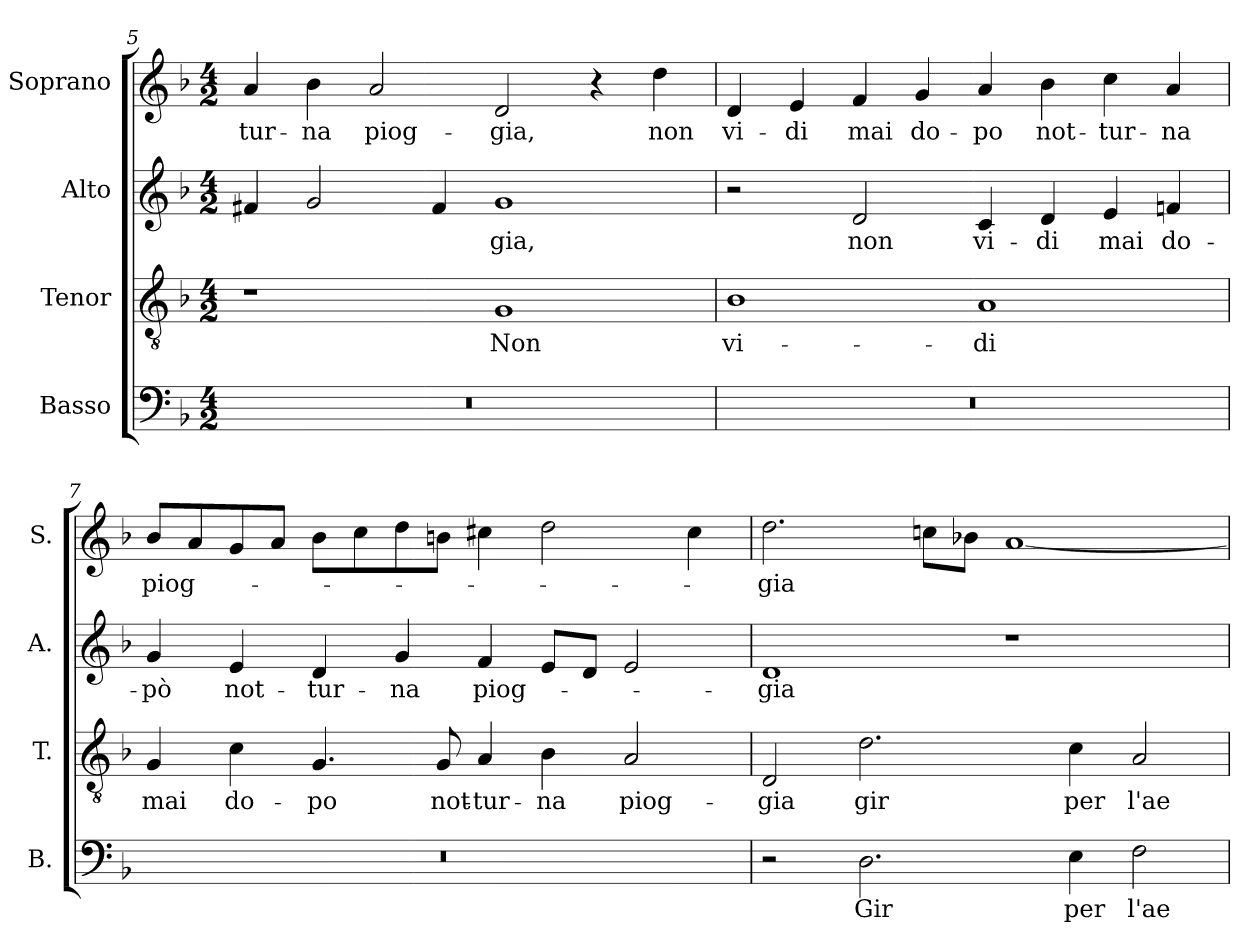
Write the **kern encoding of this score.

**kern	**text	**kern	**text	**kern	**text	**kern	**text
*part4	*part4	*part3	*part3	*part2	*part2	*part1	*part1
*staff4	*staff4	*staff3	*staff3	*staff2	*staff2	*staff1	*staff1
*I"Basso	*	*I"Tenor	*	*I"Alto	*	*I"Soprano	*
*I'B.	*	*I'T.	*	*I'A.	*	*I'S.	*
*clefF4	*	*clefGv2	*	*clefG2	*	*clefG2	*
*	*	*ITrd7c12	*	*	*	*	*
*k[b-]	*	*k[b-]	*	*k[b-]	*	*k[b-]	*
*F:	*	*F:	*	*F:	*	*F:	*
*M4/2	*	*M4/2	*	*M4/2	*	*M4/2	*
=5	=5	=5	=5	=5	=5	=5	=5
!LO:N:vis=1	!	!	!	!	!	!	!
!	!	!	!	!	!	!	!LO:LY:b:color=#000000
0r	.	1r	.	4f#Xi/	.	4ai/	-tur-
!	!	!	!	!	!	!	!LO:LY:b:color=#000000
.	.	.	.	2gi/	.	4b-i\	-na
!	!	!	!	!	!	!	!LO:LY:b:color=#000000
.	.	.	.	.	.	2ai/	piog-
.	.	.	.	4f#i/	.	.	.
!	!	!	!LO:LY:b:color=#000000	!	!	!	!
!	!	!	!	!	!LO:LY:b:color=#000000	!	!
!	!	!	!	!	!	!	!LO:LY:b:color=#000000
.	.	1GGi	Non	1gi	-gia,	2di/	-gia,
.	.	.	.	.	.	4r	.
!	!	!	!	!	!	!	!LO:LY:b:color=#000000
.	.	.	.	.	.	4ddi\	non
!!LO:LB:g=z
=6	=6	=6	=6	=6	=6	=6	=6
!LO:N:vis=1	!	!	!	!	!	!	!
!	!	!	!LO:LY:b:color=#000000	!	!	!	!
!	!	!	!	!	!	!	!LO:LY:b:color=#000000
0r	.	1BB-i	vi-	2r	.	4di/	vi-
!	!	!	!	!	!	!	!LO:LY:b:color=#000000
.	.	.	.	.	.	4ei/	-di
!	!	!	!	!	!LO:LY:b:color=#000000	!	!
!	!	!	!	!	!	!	!LO:LY:b:color=#000000
.	.	.	.	2di/	non	4fi/	mai
!	!	!	!	!	!	!	!LO:LY:b:color=#000000
.	.	.	.	.	.	4gi/	do-
!	!	!	!LO:LY:b:color=#000000	!	!	!	!
!	!	!	!	!	!LO:LY:b:color=#000000	!	!
!	!	!	!	!	!	!	!LO:LY:b:color=#000000
.	.	1AAi	-di	4ci/	vi-	4ai/	-po
!	!	!	!	!	!LO:LY:b:color=#000000	!	!
!	!	!	!	!	!	!	!LO:LY:b:color=#000000
.	.	.	.	4di/	-di	4b-i\	not-
!	!	!	!	!	!LO:LY:b:color=#000000	!	!
!	!	!	!	!	!	!	!LO:LY:b:color=#000000
.	.	.	.	4ei/	mai	4cci\	-tur-
!	!	!	!	!	!LO:LY:b:color=#000000	!	!
!	!	!	!	!	!	!	!LO:LY:b:color=#000000
.	.	.	.	4fni/	do-	4ai/	-na
=7	=7	=7	=7	=7	=7	=7	=7
!LO:N:vis=1	!	!	!	!	!	!	!
!	!	!	!LO:LY:b:color=#000000	!	!	!	!
!	!	!	!	!	!LO:LY:b:color=#000000	!	!
!	!	!	!	!	!	!	!LO:LY:b:color=#000000
0r	.	4GGi/	mai	4gi/	-pò	8b-i/L	piog-
.	.	.	.	.	.	8ai/	.
!	!	!	!LO:LY:b:color=#000000	!	!	!	!
!	!	!	!	!	!LO:LY:b:color=#000000	!	!
.	.	4Ci\	do-	4ei/	not-	8gi/	.
.	.	.	.	.	.	8ai/J	.
!	!	!	!LO:LY:b:color=#000000	!	!	!	!
!	!	!	!	!	!LO:LY:b:color=#000000	!	!
.	.	4.GGi/	-po	4di/	-tur-	8b-i\L	.
.	.	.	.	.	.	8cci\	.
!	!	!	!	!	!LO:LY:b:color=#000000	!	!
.	.	.	.	4gi/	-na	8ddi\	.
!	!	!	!LO:LY:b:color=#000000	!	!	!	!
.	.	8GGi/	not-	.	.	8bni\J	.
!	!	!	!LO:LY:b:color=#000000	!	!	!	!
!	!	!	!	!	!LO:LY:b:color=#000000	!	!
.	.	4AAi/	-tur-	4fi/	piog-	4cc#Xi\	.
!	!	!	!LO:LY:b:color=#000000	!	!	!	!
.	.	4BB-i\	-na	8ei/L	.	2ddi\	.
.	.	.	.	8di/J	.	.	.
!	!	!	!LO:LY:b:color=#000000	!	!	!	!
.	.	2AAi/	piog-	2ei/	.	.	.
.	.	.	.	.	.	4cc#i\	.
=8	=8	=8	=8	=8	=8	=8	=8
!	!	!	!LO:LY:b:color=#000000	!	!	!	!
!	!	!	!	!	!LO:LY:b:color=#000000	!	!
!	!	!	!	!	!	!	!LO:LY:b:color=#000000
2r	.	2DDi/	-gia	1di	-gia	2.ddi\	-gia
!	!LO:LY:b:color=#000000	!	!	!	!	!	!
!	!	!	!LO:LY:b:color=#000000	!	!	!	!
2.Di\	Gir	2.Di\	gir	.	.	.	.
.	.	.	.	.	.	8ccni\L	.
.	.	.	.	.	.	8b-Xi\J	.
.	.	.	.	1r	.	[<1ai	.
!	!LO:LY:b:color=#000000	!	!	!	!	!	!
!	!	!	!LO:LY:b:color=#000000	!	!	!	!
4Ei\	per	4Ci\	per	.	.	.	.
!	!LO:LY:b:color=#000000	!	!	!	!	!	!
!	!	!	!LO:LY:b:color=#000000	!	!	!	!
2Fi\	l'ae-	2AAi/	l'ae-	.	.	.	.
=	=	=	=	=	=	=	=
*-	*-	*-	*-	*-	*-	*-	*-
